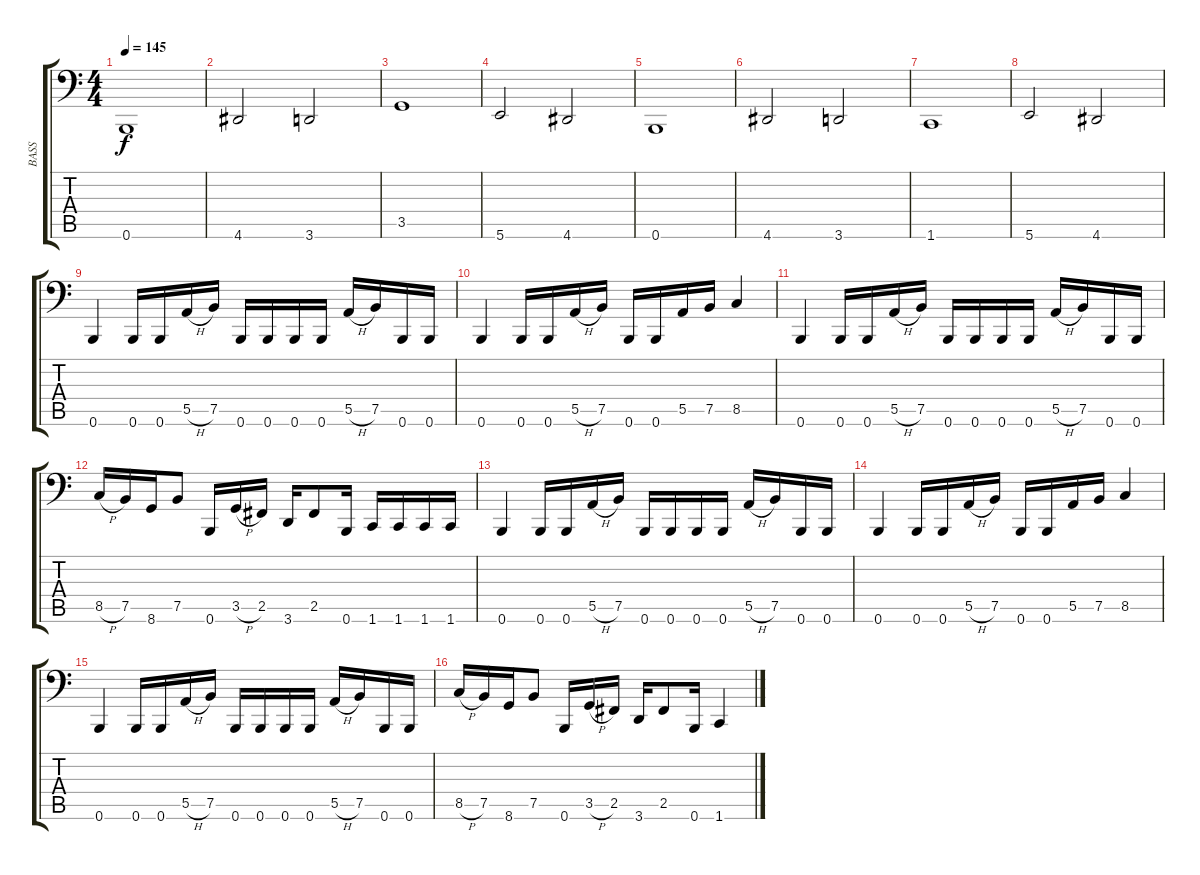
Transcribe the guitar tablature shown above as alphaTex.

\track ("BASS" "BASS") {instrument electricbassfinger}
\staff {score tabs}
\tuning (C3 G2 D2 A1 E1 B0) {hide}
\ts (4 4)
\tempo 145
\clef f4
\ks c
0.6.1{dy f} |
4.6.2 3.6.2 |
3.5.1 |
5.6.2 4.6.2 |
0.6.1 |
4.6.2 3.6.2 |
1.6.1 |
5.6.2 4.6.2 |
0.6.4 0.6.16 0.6.16 5.5{h}.16 7.5.16 0.6.16 0.6.16 0.6.16 0.6.16 5.5{h}.16 7.5.16 0.6.16 0.6.16 |
0.6.4 0.6.16 0.6.16 5.5{h}.16 7.5.16 0.6.16 0.6.16 5.5.16 7.5.16 8.5.4 |
0.6.4 0.6.16 0.6.16 5.5{h}.16 7.5.16 0.6.16 0.6.16 0.6.16 0.6.16 5.5{h}.16 7.5.16 0.6.16 0.6.16 |
8.5{h}.16 7.5.16 8.6.16 7.5.8 0.6.16 3.5{h}.16 2.5.16 3.6.16 2.5.8 0.6.16 1.6.16 1.6.16 1.6.16 1.6.16 |
0.6.4 0.6.16 0.6.16 5.5{h}.16 7.5.16 0.6.16 0.6.16 0.6.16 0.6.16 5.5{h}.16 7.5.16 0.6.16 0.6.16 |
0.6.4 0.6.16 0.6.16 5.5{h}.16 7.5.16 0.6.16 0.6.16 5.5.16 7.5.16 8.5.4 |
0.6.4 0.6.16 0.6.16 5.5{h}.16 7.5.16 0.6.16 0.6.16 0.6.16 0.6.16 5.5{h}.16 7.5.16 0.6.16 0.6.16 |
8.5{h}.16 7.5.16 8.6.16 7.5.8 0.6.16 3.5{h}.16 2.5.16 3.6.16 2.5.8 0.6.16 1.6.4
